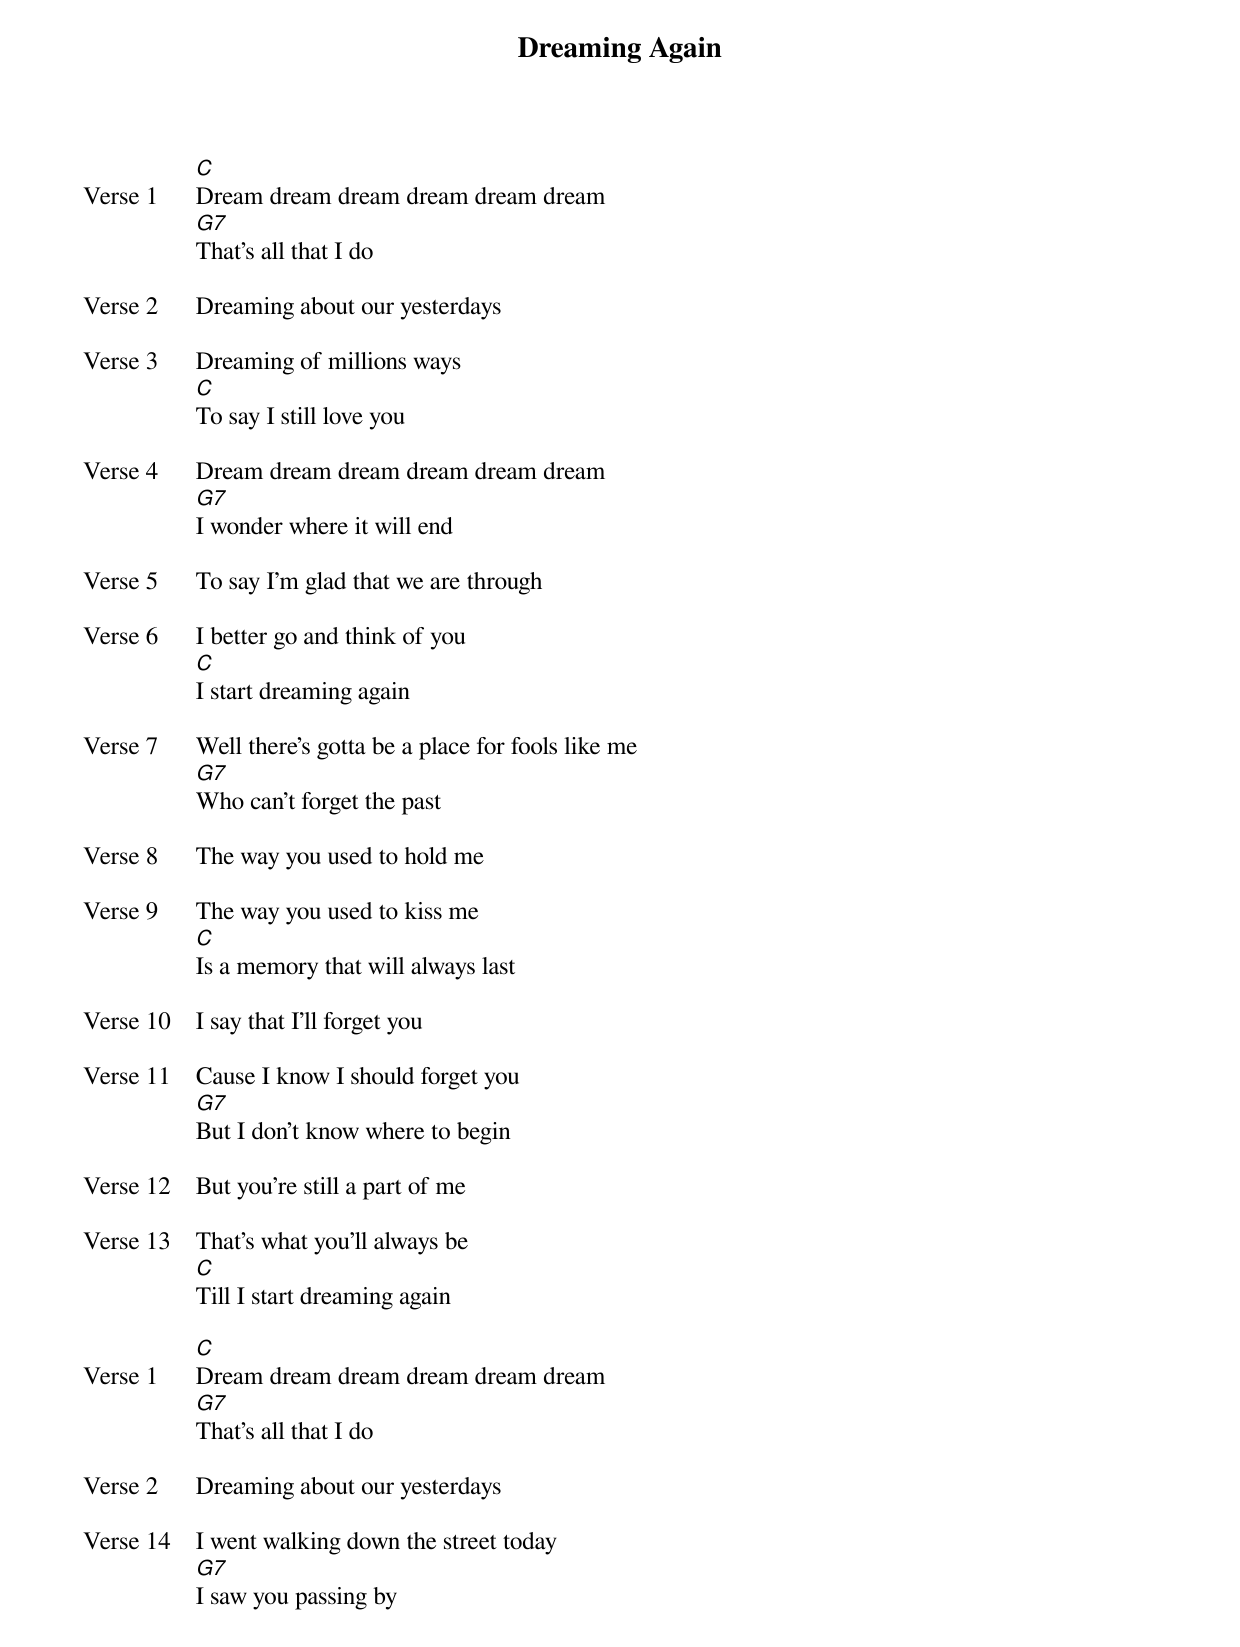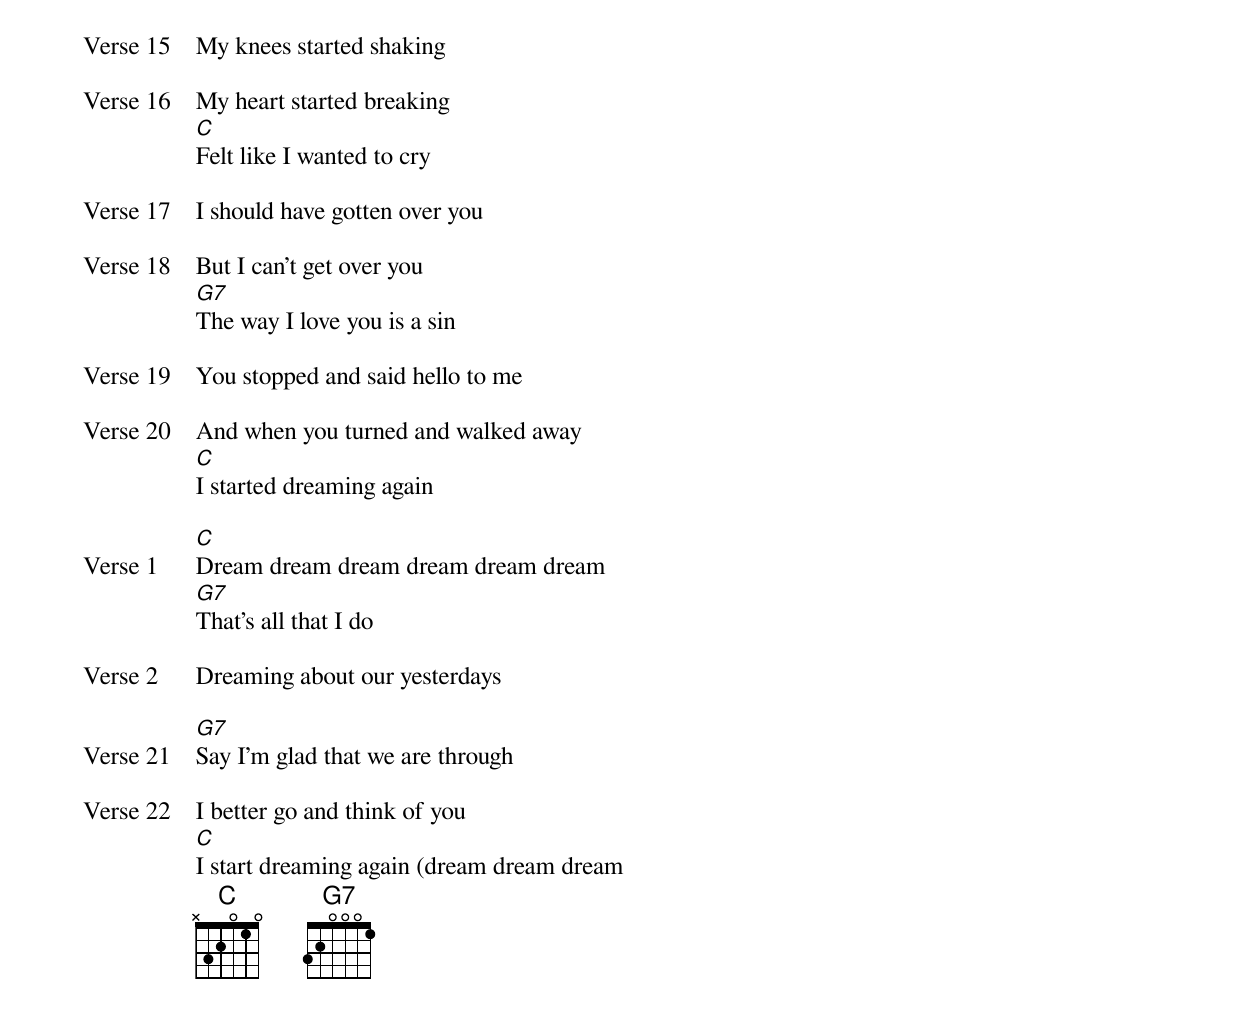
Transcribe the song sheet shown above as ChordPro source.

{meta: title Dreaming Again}
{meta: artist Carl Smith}
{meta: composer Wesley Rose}

{start_of_verse: Verse 1}
[C]Dream dream dream dream dream dream
[G7]That's all that I do
{end_of_verse}

{start_of_verse: Verse 2}
Dreaming about our yesterdays
{end_of_verse}

{start_of_verse: Verse 3}
Dreaming of millions ways
[C]To say I still love you
{end_of_verse}

{start_of_verse: Verse 4}
Dream dream dream dream dream dream
[G7]I wonder where it will end
{end_of_verse}

{start_of_verse: Verse 5}
To say I'm glad that we are through
{end_of_verse}

{start_of_verse: Verse 6}
I better go and think of you
[C]I start dreaming again
{end_of_verse}

{start_of_verse: Verse 7}
Well there's gotta be a place for fools like me
[G7]Who can't forget the past
{end_of_verse}

{start_of_verse: Verse 8}
The way you used to hold me
{end_of_verse}

{start_of_verse: Verse 9}
The way you used to kiss me
[C]Is a memory that will always last
{end_of_verse}

{start_of_verse: Verse 10}
I say that I'll forget you
{end_of_verse}

{start_of_verse: Verse 11}
Cause I know I should forget you
[G7]But I don't know where to begin
{end_of_verse}

{start_of_verse: Verse 12}
But you're still a part of me
{end_of_verse}

{start_of_verse: Verse 13}
That's what you'll always be
[C]Till I start dreaming again
{end_of_verse}

{start_of_verse: Verse 1}
[C]Dream dream dream dream dream dream
[G7]That's all that I do
{end_of_verse}

{start_of_verse: Verse 2}
Dreaming about our yesterdays
{end_of_verse}

{start_of_verse: Verse 14}
I went walking down the street today
[G7]I saw you passing by
{end_of_verse}

{start_of_verse: Verse 15}
My knees started shaking
{end_of_verse}

{start_of_verse: Verse 16}
My heart started breaking
[C]Felt like I wanted to cry
{end_of_verse}

{start_of_verse: Verse 17}
I should have gotten over you
{end_of_verse}

{start_of_verse: Verse 18}
But I can't get over you
[G7]The way I love you is a sin
{end_of_verse}

{start_of_verse: Verse 19}
You stopped and said hello to me
{end_of_verse}

{start_of_verse: Verse 20}
And when you turned and walked away
[C]I started dreaming again
{end_of_verse}

{start_of_verse: Verse 1}
[C]Dream dream dream dream dream dream
[G7]That's all that I do
{end_of_verse}

{start_of_verse: Verse 2}
Dreaming about our yesterdays
{end_of_verse}

{start_of_verse: Verse 21}
[G7]Say I'm glad that we are through
{end_of_verse}

{start_of_verse: Verse 22}
I better go and think of you
[C]I start dreaming again (dream dream dream
{end_of_verse}
